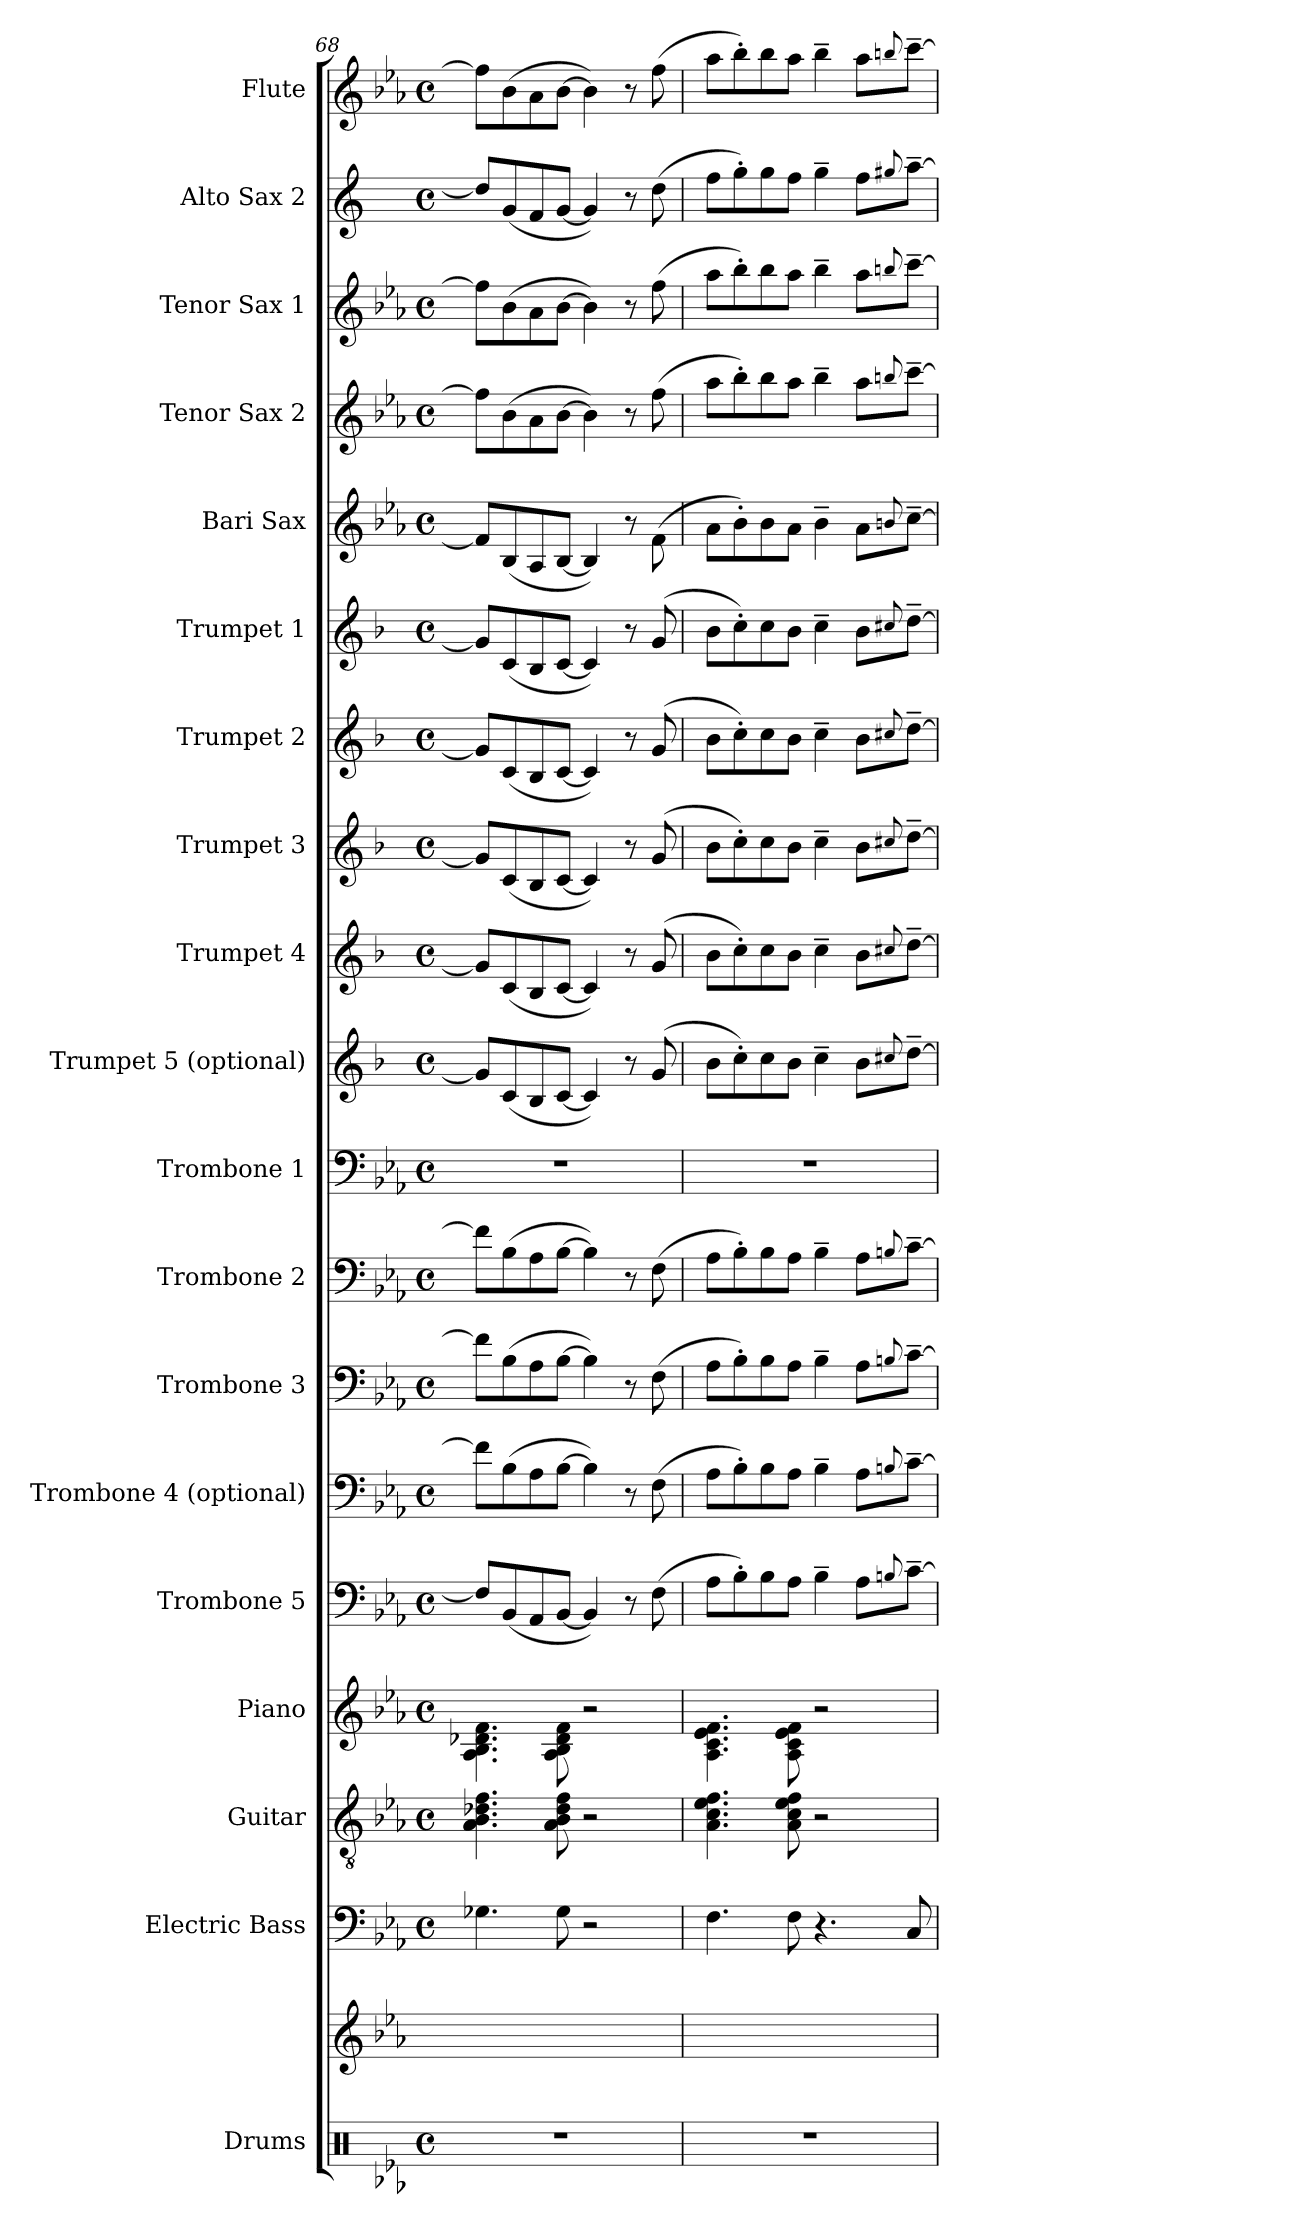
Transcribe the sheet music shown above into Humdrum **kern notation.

**kern	**kern	**kern	**kern	**kern	**kern	**kern	**kern	**kern	**kern	**kern	**kern	**kern	**kern	**kern	**kern	**kern	**kern	**kern	**kern
*part20	*part19	*part18	*part17	*part16	*part15	*part14	*part13	*part12	*part11	*part10	*part9	*part8	*part7	*part6	*part5	*part4	*part3	*part2	*part1
*staff20	*staff19	*staff18	*staff17	*staff16	*staff15	*staff14	*staff13	*staff12	*staff11	*staff10	*staff9	*staff8	*staff7	*staff6	*staff5	*staff4	*staff3	*staff2	*staff1
*I"Drums	*	*I"Electric Bass	*I"Guitar	*I"Piano	*I"Trombone 5	*I"Trombone 4 (optional)	*I"Trombone 3	*I"Trombone 2	*I"Trombone 1	*I"Trumpet 5 (optional)	*I"Trumpet 4	*I"Trumpet 3	*I"Trumpet 2	*I"Trumpet 1	*I"Bari Sax	*I"Tenor Sax 2	*I"Tenor Sax 1	*I"Alto Sax 2	*I"Flute
*	*	*	*	*I'Pno	*I'Trb	*I'Trb	*I'Trb	*I'Trb	*I'Trb	*I'Tpt	*I'Tpt	*I'Tpt	*I'Tpt	*I'Tpt	*	*I'T Sax	*I'T Sax	*I'A Sax	*I'Fl
*clefX	*clefG2	*clefF4	*clefGv2	*clefG2	*clefF4	*clefF4	*clefF4	*clefF4	*clefF4	*clefG2	*clefG2	*clefG2	*clefG2	*clefG2	*clefG2	*clefG2	*clefG2	*clefG2	*clefG2
*	*	*ITrd7c12	*	*	*	*	*	*	*	*ITrd1c2	*ITrd1c2	*ITrd1c2	*ITrd1c2	*ITrd1c2	*ITrd12c21	*ITrd8c14	*ITrd8c14	*ITrd5c9	*
*k[b-e-a-]	*k[b-e-a-]	*k[b-e-a-]	*k[b-e-a-]	*k[b-e-a-]	*k[b-e-a-]	*k[b-e-a-]	*k[b-e-a-]	*k[b-e-a-]	*k[b-e-a-]	*k[b-e-a-]	*k[b-e-a-]	*k[b-e-a-]	*k[b-e-a-]	*k[b-e-a-]	*k[b-e-a-]	*k[b-e-a-]	*k[b-e-a-]	*k[b-e-a-]	*k[b-e-a-]
*E-:	*E-:	*E-:	*E-:	*E-:	*E-:	*E-:	*E-:	*E-:	*E-:	*E-:	*E-:	*E-:	*E-:	*E-:	*E-:	*E-:	*E-:	*E-:	*E-:
*M4/4	*	*M4/4	*M4/4	*M4/4	*M4/4	*M4/4	*M4/4	*M4/4	*M4/4	*M4/4	*M4/4	*M4/4	*M4/4	*M4/4	*M4/4	*M4/4	*M4/4	*M4/4	*M4/4
*met(c)	*	*met(c)	*met(c)	*met(c)	*met(c)	*met(c)	*met(c)	*met(c)	*met(c)	*met(c)	*met(c)	*met(c)	*met(c)	*met(c)	*met(c)	*met(c)	*met(c)	*met(c)	*met(c)
=68	=68	=68	=68	=68	=68	=68	=68	=68	=68	=68	=68	=68	=68	=68	=68	=68	=68	=68	=68
1r	1ryy	4.GG-X\	4.A-\ 4.B-\ 4.d-\ 4.f\	4.A-\ 4.B-\ 4.d-\ 4.f\	8F/L]	8f\L]	8f\L]	8f\L]	1r	8f/L]	8f/L]	8f/L]	8f/L]	8f/L]	8F/L]	8f\L]	8f\L]	8f/L]	8ff\L]
.	.	.	.	.	(<8BB-/	(>8B-\	(>8B-\	(>8B-\	.	(<8B-/	(<8B-/	(<8B-/	(<8B-/	(<8B-/	(<8BB-/	(>8B-\	(>8B-\	(<8B-/	(>8b-\
.	.	.	.	.	8AA-/	8A-\	8A-\	8A-\	.	8A-/	8A-/	8A-/	8A-/	8A-/	8AA-/	8A-\	8A-\	8A-/	8a-\
.	.	8GG-\	8A-\ 8B-\ 8d-\ 8f\	8A-\ 8B-\ 8d-\ 8f\	[8BB-/J	[8B-\J	[8B-\J	[8B-\J	.	[8B-/J	[8B-/J	[8B-/J	[8B-/J	[8B-/J	[8BB-/J	[8B-\J	[8B-\J	[8B-/J	[8b-\J
.	.	2r	2r	2r	4BB-/])	4B-\])	4B-\])	4B-\])	.	4B-/])	4B-/])	4B-/])	4B-/])	4B-/])	4BB-/])	4B-\])	4B-\])	4B-/])	4b-\])
.	.	.	.	.	8r	8r	8r	8r	.	8r	8r	8r	8r	8r	8r	8r	8r	8r	8r
.	.	.	.	.	(>8F\	(>8F\	(>8F\	(>8F\	.	(8f/	(8f/	(8f/	(8f/	(8f/	(>8F\	(>8f\	(>8f\	(>8f\	(>8ff\
=69	=69	=69	=69	=69	=69	=69	=69	=69	=69	=69	=69	=69	=69	=69	=69	=69	=69	=69	=69
1r	1ryy	4.FF\	4.A-\ 4.c\ 4.e-\ 4.f\	4.A-\ 4.c\ 4.e-\ 4.f\	8A-\L	8A-\L	8A-\L	8A-\L	1r	8a-\L	8a-\L	8a-\L	8a-\L	8a-\L	8A-\L	8a-\L	8a-\L	8a-\L	8aa-\L
.	.	.	.	.	8B-'>\)	8B-'>\)	8B-'>\)	8B-'>\)	.	8b-'>\)	8b-'>\)	8b-'>\)	8b-'>\)	8b-'>\)	8B-'>\)	8b-'>\)	8b-'>\)	8b-'>\)	8bb-'>\)
.	.	.	.	.	8B-\	8B-\	8B-\	8B-\	.	8b-\	8b-\	8b-\	8b-\	8b-\	8B-\	8b-\	8b-\	8b-\	8bb-\
.	.	8FF\	8A-\ 8c\ 8e-\ 8f\	8A-\ 8c\ 8e-\ 8f\	8A-\J	8A-\J	8A-\J	8A-\J	.	8a-\J	8a-\J	8a-\J	8a-\J	8a-\J	8A-\J	8a-\J	8a-\J	8a-\J	8aa-\J
.	.	4.r	2r	2r	4B-~>\	4B-~>\	4B-~>\	4B-~>\	.	4b-~>\	4b-~>\	4b-~>\	4b-~>\	4b-~>\	4B-~>\	4b-~>\	4b-~>\	4b-~>\	4bb-~>\
.	.	.	.	.	8A-\L	8A-\L	8A-\L	8A-\L	.	8a-\L	8a-\L	8a-\L	8a-\L	8a-\L	8A-\L	8a-\L	8a-\L	8a-\L	8aa-\L
.	.	.	.	.	8qqBn/	8qqBn/	8qqBn/	8qqBn/	.	8qqbn/	8qqbn/	8qqbn/	8qqbn/	8qqbn/	8qqBn/	8qqbn/	8qqbn/	8qqbn/	8qqbbn/
.	.	8CC/	.	.	[8c~>\J	[8c~>\J	[8c~>\J	[8c~>\J	.	[8cc~>\J	[8cc~>\J	[8cc~>\J	[8cc~>\J	[8cc~>\J	[8c~>\J	[8cc~>\J	[8cc~>\J	[8cc~>\J	[8ccc~>\J
=	=	=	=	=	=	=	=	=	=	=	=	=	=	=	=	=	=	=	=
*-	*-	*-	*-	*-	*-	*-	*-	*-	*-	*-	*-	*-	*-	*-	*-	*-	*-	*-	*-
